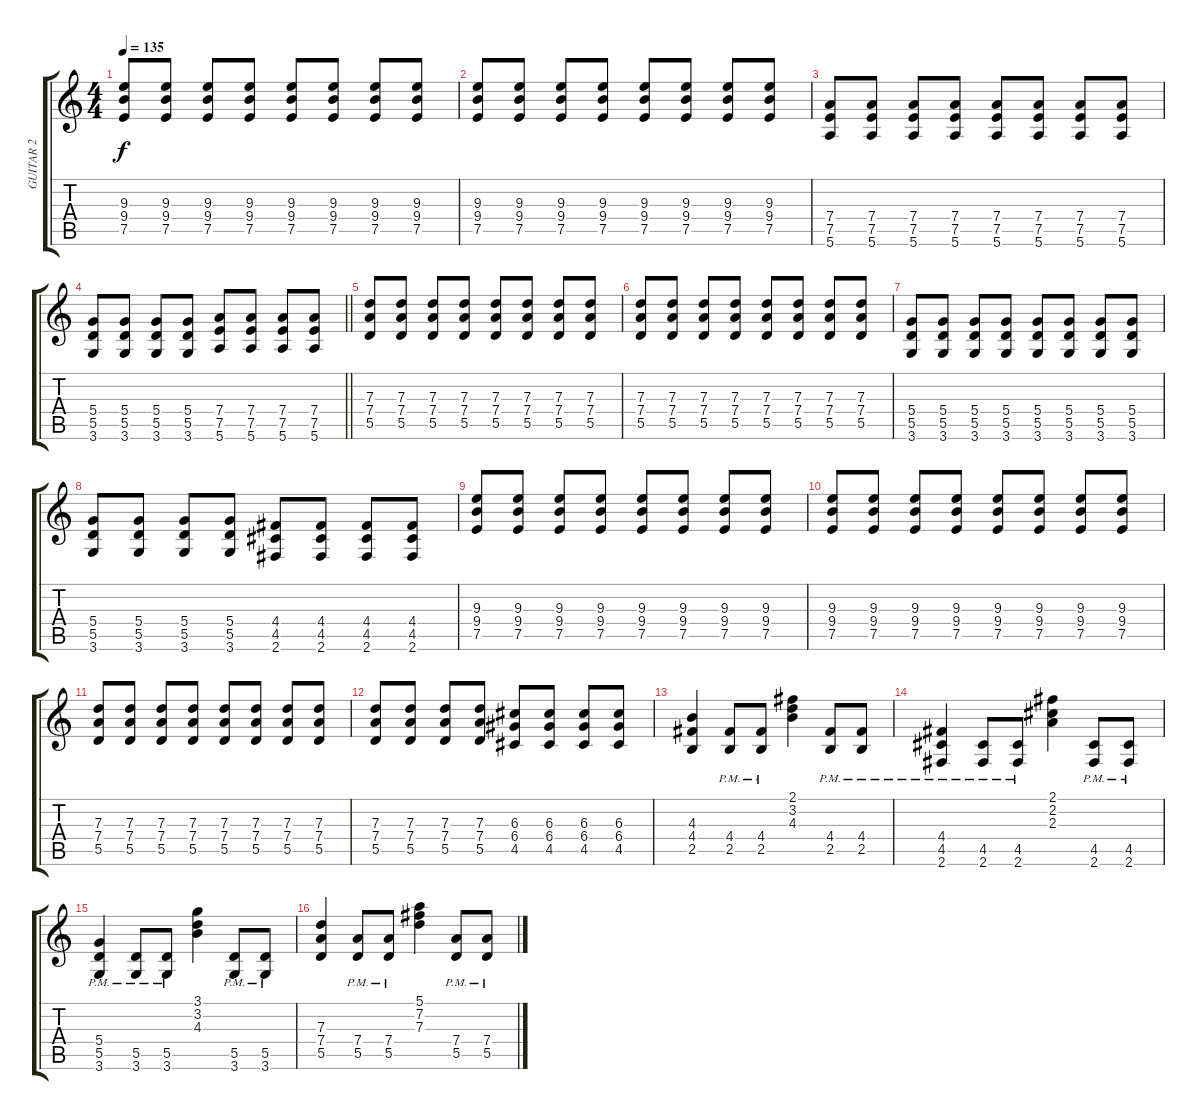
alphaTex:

\track ("GUITAR 2" "GUITAR 2") {instrument overdrivenguitar}
\staff {score tabs}
\tuning (E4 B3 G3 D3 A2 E2) {hide}
\ts (4 4)
\tempo 135
\clef g2
\ks c
(9.3 9.4 7.5).8{dy f} (9.3 9.4 7.5).8 (9.3 9.4 7.5).8 (9.3 9.4 7.5).8 (9.3 9.4 7.5).8 (9.3 9.4 7.5).8 (9.3 9.4 7.5).8 (9.3 9.4 7.5).8 |
(9.3 9.4 7.5).8 (9.3 9.4 7.5).8 (9.3 9.4 7.5).8 (9.3 9.4 7.5).8 (9.3 9.4 7.5).8 (9.3 9.4 7.5).8 (9.3 9.4 7.5).8 (9.3 9.4 7.5).8 |
(7.4 7.5 5.6).8 (7.4 7.5 5.6).8 (7.4 7.5 5.6).8 (7.4 7.5 5.6).8 (7.4 7.5 5.6).8 (7.4 7.5 5.6).8 (7.4 7.5 5.6).8 (7.4 7.5 5.6).8 |
\barLineRight lightlight
(5.4 5.5 3.6).8 (5.4 5.5 3.6).8 (5.4 5.5 3.6).8 (5.4 5.5 3.6).8 (7.4 7.5 5.6).8 (7.4 7.5 5.6).8 (7.4 7.5 5.6).8 (7.4 7.5 5.6).8 |
(7.3 7.4 5.5).8 (7.3 7.4 5.5).8 (7.3 7.4 5.5).8 (7.3 7.4 5.5).8 (7.3 7.4 5.5).8 (7.3 7.4 5.5).8 (7.3 7.4 5.5).8 (7.3 7.4 5.5).8 |
(7.3 7.4 5.5).8 (7.3 7.4 5.5).8 (7.3 7.4 5.5).8 (7.3 7.4 5.5).8 (7.3 7.4 5.5).8 (7.3 7.4 5.5).8 (7.3 7.4 5.5).8 (7.3 7.4 5.5).8 |
(5.4 5.5 3.6).8 (5.4 5.5 3.6).8 (5.4 5.5 3.6).8 (5.4 5.5 3.6).8 (5.4 5.5 3.6).8 (5.4 5.5 3.6).8 (5.4 5.5 3.6).8 (5.4 5.5 3.6).8 |
(5.4 5.5 3.6).8 (5.4 5.5 3.6).8 (5.4 5.5 3.6).8 (5.4 5.5 3.6).8 (4.4 4.5 2.6).8 (4.4 4.5 2.6).8 (4.4 4.5 2.6).8 (4.4 4.5 2.6).8 |
(9.3 9.4 7.5).8 (9.3 9.4 7.5).8 (9.3 9.4 7.5).8 (9.3 9.4 7.5).8 (9.3 9.4 7.5).8 (9.3 9.4 7.5).8 (9.3 9.4 7.5).8 (9.3 9.4 7.5).8 |
(9.3 9.4 7.5).8 (9.3 9.4 7.5).8 (9.3 9.4 7.5).8 (9.3 9.4 7.5).8 (9.3 9.4 7.5).8 (9.3 9.4 7.5).8 (9.3 9.4 7.5).8 (9.3 9.4 7.5).8 |
(7.3 7.4 5.5).8 (7.3 7.4 5.5).8 (7.3 7.4 5.5).8 (7.3 7.4 5.5).8 (7.3 7.4 5.5).8 (7.3 7.4 5.5).8 (7.3 7.4 5.5).8 (7.3 7.4 5.5).8 |
(7.3 7.4 5.5).8 (7.3 7.4 5.5).8 (7.3 7.4 5.5).8 (7.3 7.4 5.5).8 (6.3 6.4 4.5).8 (6.3 6.4 4.5).8 (6.3 6.4 4.5).8 (6.3 6.4 4.5).8 |
(4.3 4.4 2.5).4 (4.4{pm} 2.5{pm}).8 (4.4{pm} 2.5{pm}).8 (2.1 3.2 4.3).4 (4.4{pm} 2.5{pm}).8 (4.4{pm} 2.5{pm}).8 |
(4.4 4.5 2.6{pm}).4 (4.5{pm} 2.6{pm}).8 (4.5{pm} 2.6{pm}).8 (2.1 2.2 2.3).4 (4.5{pm} 2.6{pm}).8 (4.5{pm} 2.6{pm}).8 |
(5.4 5.5 3.6{pm}).4 (5.5{pm} 3.6{pm}).8 (5.5{pm} 3.6{pm}).8 (3.1 3.2 4.3).4 (5.5{pm} 3.6{pm}).8 (5.5{pm} 3.6{pm}).8 |
(7.3 7.4 5.5).4 (7.4{pm} 5.5{pm}).8 (7.4{pm} 5.5{pm}).8 (5.1 7.2 7.3).4 (7.4{pm} 5.5{pm}).8 (7.4{pm} 5.5{pm}).8
